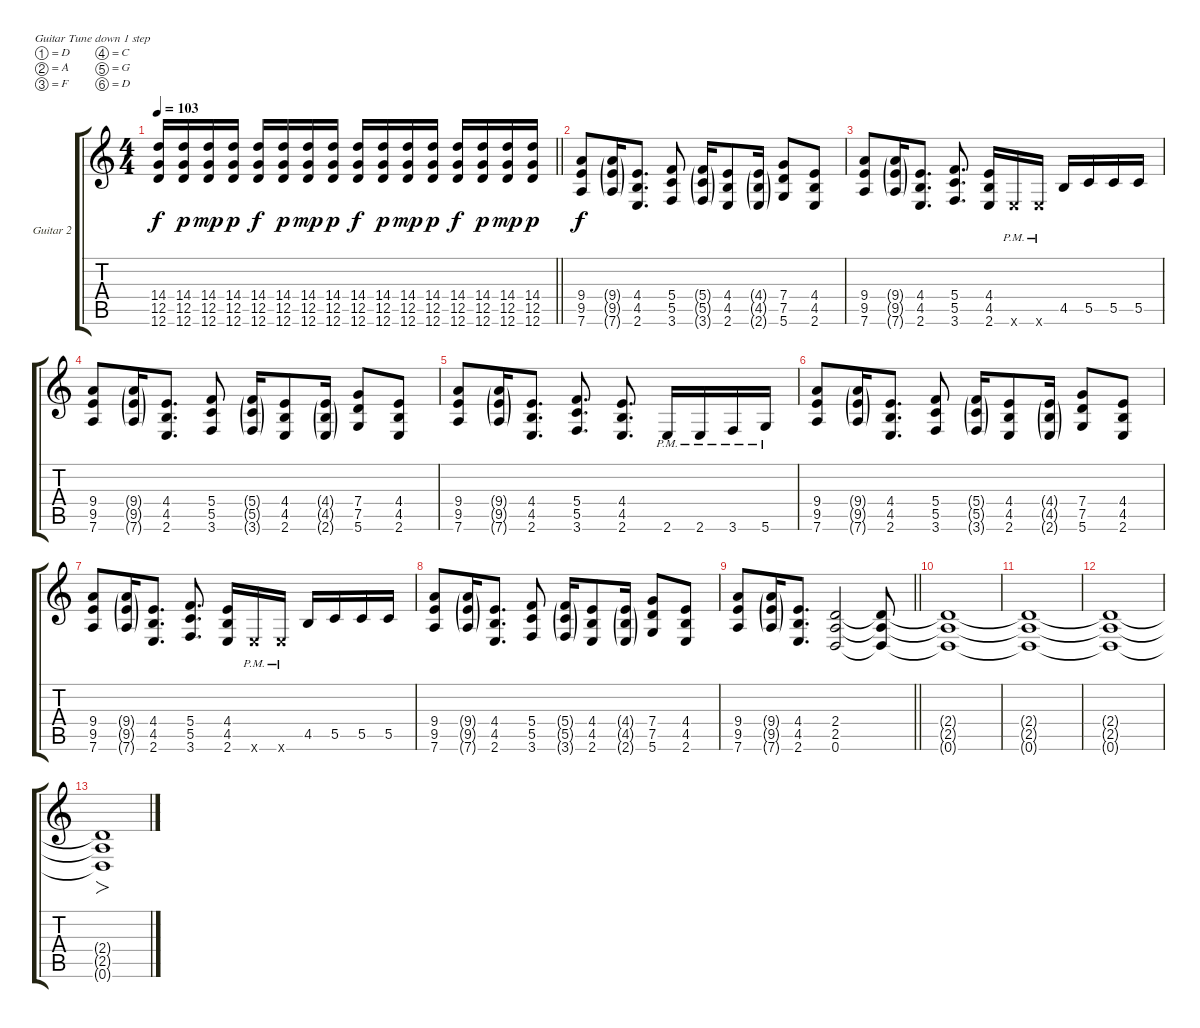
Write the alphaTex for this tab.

\bracketExtendMode groupsimilarinstruments
\firstSystemTrackNameOrientation horizontal
\otherSystemsTrackNameOrientation horizontal
\track ("Guitar 2" "Guitar 2") {instrument distortionguitar}
\staff {score tabs}
\tuning (D4 A3 F3 C3 G2 D2)
\ts (4 4)
\tempo 103
\clef g2
\scale
0.333333
\barLineRight lightlight
\ks c
(12.5 14.4 12.6).16{dy f} (12.5 14.4 12.6).16{dy p} (12.5 14.4 12.6).16{dy mp} (12.5 14.4 12.6).16{dy p} (12.5 14.4 12.6).16{dy f} (12.5 14.4 12.6).16{dy p} (12.5 14.4 12.6).16{dy mp} (12.5 14.4 12.6).16{dy p} (12.5 14.4 12.6).16{dy f} (12.5 14.4 12.6).16{dy p} (12.5 14.4 12.6).16{dy mp} (12.5 14.4 12.6).16{dy p} (12.5 14.4 12.6).16{dy f} (12.5 14.4 12.6).16{dy p} (12.5 14.4 12.6).16{dy mp} (12.5 14.4 12.6).16{dy p} |
\scale
0.333333 (7.6 9.5 9.4).8{dy f} (7.6{g} 9.5{g} 9.4{g}).16 (2.6 4.5 4.4).8{d} (3.6 5.5 5.4).8 (3.6{g} 5.5{g} 5.4{g}).16 (2.6 4.5 4.4).8 (2.6{g} 4.5{g} 4.4{g}).16 (5.6 7.5 7.4).8 (2.6 4.5 4.4).8 |
\scale
0.333333 (7.6 9.5 9.4).8 (7.6{g} 9.5{g} 9.4{g}).16 (2.6 4.5 4.4).8{d} (3.6 5.5 5.4).8{d} (2.6 4.5 4.4).16 2.6{pm x}.16 2.6{pm x}.16 4.5.16 5.5.16 5.5.16 5.5.16 |
\scale
0.333333 (7.6 9.5 9.4).8 (7.6{g} 9.5{g} 9.4{g}).16 (2.6 4.5 4.4).8{d} (3.6 5.5 5.4).8 (3.6{g} 5.5{g} 5.4{g}).16 (2.6 4.5 4.4).8 (2.6{g} 4.5{g} 4.4{g}).16 (5.6 7.5 7.4).8 (2.6 4.5 4.4).8 |
\scale
0.333333 (7.6 9.5 9.4).8 (7.6{g} 9.5{g} 9.4{g}).16 (2.6 4.5 4.4).8{d} (3.6 5.5 5.4).8{d} (2.6 4.5 4.4).8{d} 2.6{pm}.16 2.6{pm}.16 3.6{pm}.16 5.6{pm}.16 |
\scale
0.333333 (7.6 9.5 9.4).8 (7.6{g} 9.5{g} 9.4{g}).16 (2.6 4.5 4.4).8{d} (3.6 5.5 5.4).8 (3.6{g} 5.5{g} 5.4{g}).16 (2.6 4.5 4.4).8 (2.6{g} 4.5{g} 4.4{g}).16 (5.6 7.5 7.4).8 (2.6 4.5 4.4).8 |
\scale
0.333333 (7.6 9.5 9.4).8 (7.6{g} 9.5{g} 9.4{g}).16 (2.6 4.5 4.4).8{d} (3.6 5.5 5.4).8{d} (2.6 4.5 4.4).16 2.6{pm x}.16 2.6{pm x}.16 4.5.16 5.5.16 5.5.16 5.5.16 |
\scale
0.333333 (7.6 9.5 9.4).8 (7.6{g} 9.5{g} 9.4{g}).16 (2.6 4.5 4.4).8{d} (3.6 5.5 5.4).8 (3.6{g} 5.5{g} 5.4{g}).16 (2.6 4.5 4.4).8 (2.6{g} 4.5{g} 4.4{g}).16 (5.6 7.5 7.4).8 (2.6 4.5 4.4).8 |
\scale
0.333333
\barLineRight lightlight
(7.6 9.5 9.4).8 (7.6{g} 9.5{g} 9.4{g}).16 (2.6 4.5 4.4).8{d} (0.6 2.5 2.4).2 (0.6{t} 2.5{t} 2.4{t}).8 |
\scale
0.333333 (0.6{t} 2.5{t} 2.4{t}).1 |
\scale
0.333333 (0.6{t} 2.5{t} 2.4{t}).1 |
\scale
0.333333 (0.6{t} 2.5{t} 2.4{t}).1 |
\scale
0.333333 (0.6{t} 2.5{t} 2.4{t}).1{fo} |
\scale
0.333333 |
\scale
0.333333 |
\scale
0.333333
